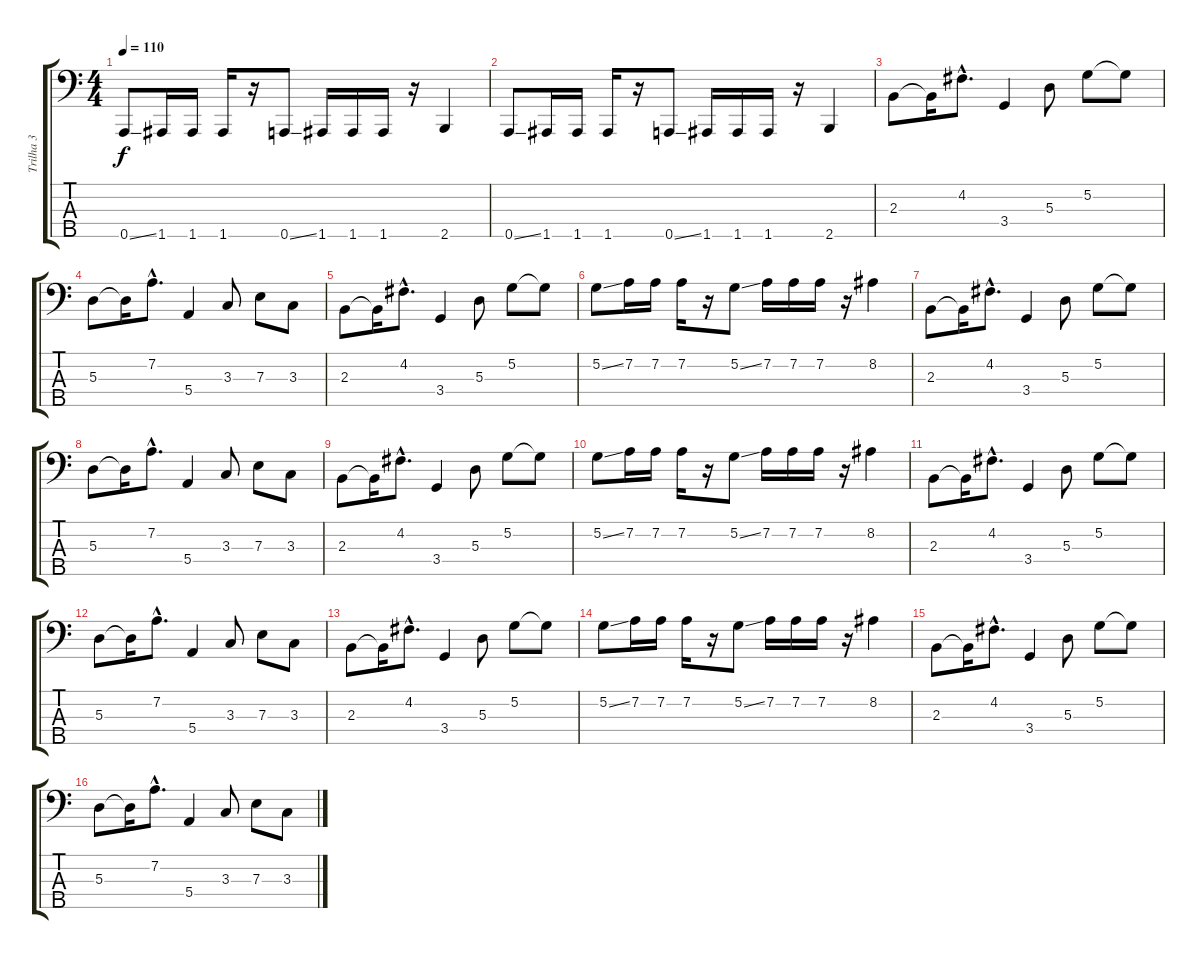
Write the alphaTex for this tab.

\track ("Trilha 3" "Trilha 3") {instrument electricbassfinger}
\staff {score tabs}
\tuning (G2 D2 A1 E1 A0) {hide}
\ts (4 4)
\tempo 110
\clef f4
\ks c
0.5{ss}.8{dy f} 1.5.16 1.5.16 1.5.16 r.16 0.5{ss}.8 1.5.16 1.5.16 1.5.16 r.16 2.5.4 |
0.5{ss}.8 1.5.16 1.5.16 1.5.16 r.16 0.5{ss}.8 1.5.16 1.5.16 1.5.16 r.16 2.5.4 |
2.3.8 2.3{t}.16 4.2{hac}.8{d} 3.4.4 5.3.8 5.2.8 5.2{t}.8 |
5.3.8 5.3{t}.16 7.2{hac}.8{d} 5.4.4 3.3.8 7.3.8 3.3.8 |
2.3.8 2.3{t}.16 4.2{hac}.8{d} 3.4.4 5.3.8 5.2.8 5.2{t}.8 |
5.2{ss}.8 7.2.16 7.2.16 7.2.16 r.16 5.2{ss}.8 7.2.16 7.2.16 7.2.16 r.16 8.2.4 |
2.3.8 2.3{t}.16 4.2{hac}.8{d} 3.4.4 5.3.8 5.2.8 5.2{t}.8 |
5.3.8 5.3{t}.16 7.2{hac}.8{d} 5.4.4 3.3.8 7.3.8 3.3.8 |
2.3.8 2.3{t}.16 4.2{hac}.8{d} 3.4.4 5.3.8 5.2.8 5.2{t}.8 |
5.2{ss}.8 7.2.16 7.2.16 7.2.16 r.16 5.2{ss}.8 7.2.16 7.2.16 7.2.16 r.16 8.2.4 |
2.3.8 2.3{t}.16 4.2{hac}.8{d} 3.4.4 5.3.8 5.2.8 5.2{t}.8 |
5.3.8 5.3{t}.16 7.2{hac}.8{d} 5.4.4 3.3.8 7.3.8 3.3.8 |
2.3.8 2.3{t}.16 4.2{hac}.8{d} 3.4.4 5.3.8 5.2.8 5.2{t}.8 |
5.2{ss}.8 7.2.16 7.2.16 7.2.16 r.16 5.2{ss}.8 7.2.16 7.2.16 7.2.16 r.16 8.2.4 |
2.3.8 2.3{t}.16 4.2{hac}.8{d} 3.4.4 5.3.8 5.2.8 5.2{t}.8 |
5.3.8 5.3{t}.16 7.2{hac}.8{d} 5.4.4 3.3.8 7.3.8 3.3.8
